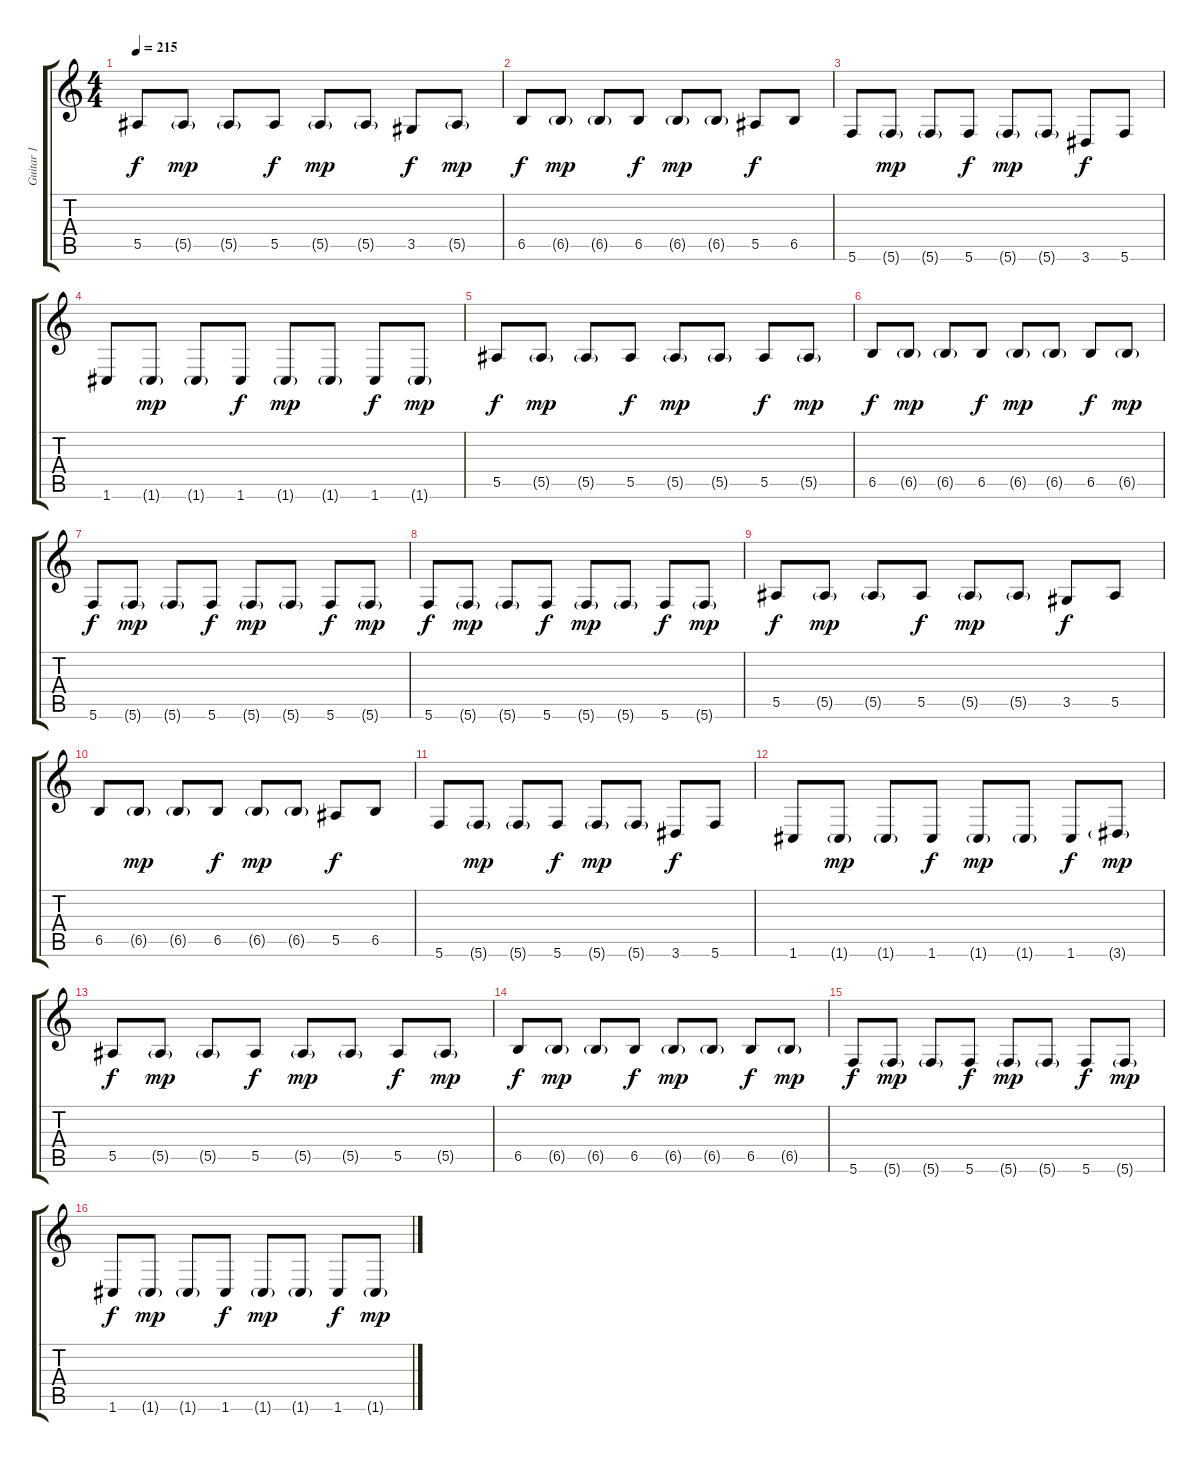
\track ("Guitar 1" "Guitar 1") {instrument overdrivenguitar}
\staff {score tabs}
\tuning (C4 G3 Eb3 Bb2 F2 C2) {hide}
\ts (4 4)
\tempo 215
\clef g2
\ks c
5.5.8{dy f} 5.5{g}.8{dy mp} 5.5{g}.8 5.5.8{dy f} 5.5{g}.8{dy mp} 5.5{g}.8 3.5.8{dy f} 5.5{g}.8{dy mp} |
6.5.8{dy f} 6.5{g}.8{dy mp} 6.5{g}.8 6.5.8{dy f} 6.5{g}.8{dy mp} 6.5{g}.8 5.5.8{dy f} 6.5.8 |
5.6.8 5.6{g}.8{dy mp} 5.6{g}.8 5.6.8{dy f} 5.6{g}.8{dy mp} 5.6{g}.8 3.6.8{dy f} 5.6.8 |
1.6.8 1.6{g}.8{dy mp} 1.6{g}.8 1.6.8{dy f} 1.6{g}.8{dy mp} 1.6{g}.8 1.6.8{dy f} 1.6{g}.8{dy mp} |
5.5.8{dy f} 5.5{g}.8{dy mp} 5.5{g}.8 5.5.8{dy f} 5.5{g}.8{dy mp} 5.5{g}.8 5.5.8{dy f} 5.5{g}.8{dy mp} |
6.5.8{dy f} 6.5{g}.8{dy mp} 6.5{g}.8 6.5.8{dy f} 6.5{g}.8{dy mp} 6.5{g}.8 6.5.8{dy f} 6.5{g}.8{dy mp} |
5.6.8{dy f} 5.6{g}.8{dy mp} 5.6{g}.8 5.6.8{dy f} 5.6{g}.8{dy mp} 5.6{g}.8 5.6.8{dy f} 5.6{g}.8{dy mp} |
5.6.8{dy f} 5.6{g}.8{dy mp} 5.6{g}.8 5.6.8{dy f} 5.6{g}.8{dy mp} 5.6{g}.8 5.6.8{dy f} 5.6{g}.8{dy mp} |
5.5.8{dy f} 5.5{g}.8{dy mp} 5.5{g}.8 5.5.8{dy f} 5.5{g}.8{dy mp} 5.5{g}.8 3.5.8{dy f} 5.5.8 |
6.5.8 6.5{g}.8{dy mp} 6.5{g}.8 6.5.8{dy f} 6.5{g}.8{dy mp} 6.5{g}.8 5.5.8{dy f} 6.5.8 |
5.6.8 5.6{g}.8{dy mp} 5.6{g}.8 5.6.8{dy f} 5.6{g}.8{dy mp} 5.6{g}.8 3.6.8{dy f} 5.6.8 |
1.6.8 1.6{g}.8{dy mp} 1.6{g}.8 1.6.8{dy f} 1.6{g}.8{dy mp} 1.6{g}.8 1.6.8{dy f} 3.6{g}.8{dy mp} |
5.5.8{dy f} 5.5{g}.8{dy mp} 5.5{g}.8 5.5.8{dy f} 5.5{g}.8{dy mp} 5.5{g}.8 5.5.8{dy f} 5.5{g}.8{dy mp} |
6.5.8{dy f} 6.5{g}.8{dy mp} 6.5{g}.8 6.5.8{dy f} 6.5{g}.8{dy mp} 6.5{g}.8 6.5.8{dy f} 6.5{g}.8{dy mp} |
5.6.8{dy f} 5.6{g}.8{dy mp} 5.6{g}.8 5.6.8{dy f} 5.6{g}.8{dy mp} 5.6{g}.8 5.6.8{dy f} 5.6{g}.8{dy mp} |
1.6.8{dy f} 1.6{g}.8{dy mp} 1.6{g}.8 1.6.8{dy f} 1.6{g}.8{dy mp} 1.6{g}.8 1.6.8{dy f} 1.6{g}.8{dy mp}
